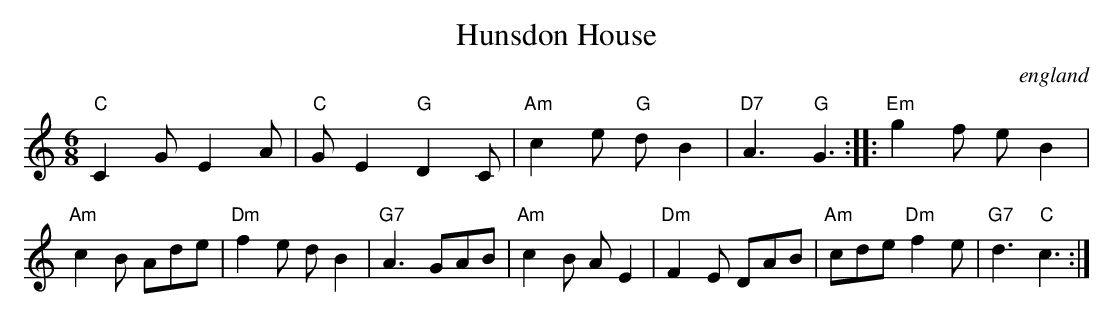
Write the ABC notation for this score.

X:1
T:Hunsdon House
O:england
M:6/8
L:1/8
K:C
"C"C2G E2A | "C"GE2 "G"D2C | "Am"c2e "G"dB2 | "D7"A3 "G"G3 :: \
"Em"g2f eB2 | "Am"c2B Ade | "Dm"f2e dB2 | "G7"A3 GAB | \
"Am"c2B AE2 | "Dm"F2E DAB | "Am"cde "Dm"f2e | "G7"d3 "C"c3 :|
